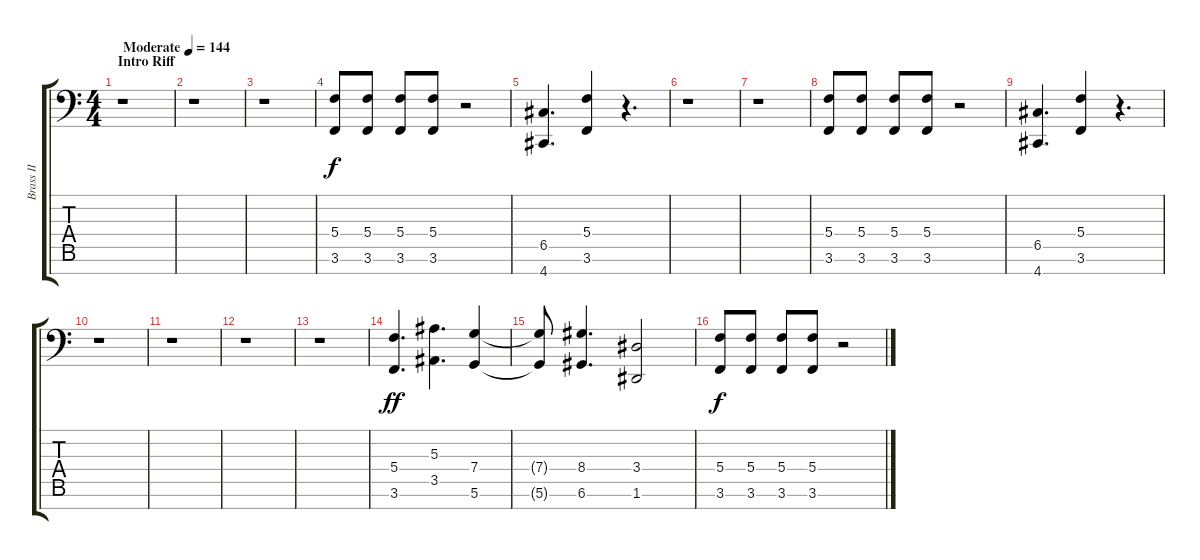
\track ("Brass II" "Brass II") {instrument trombone}
\staff {score tabs}
\tuning (D4 A3 F3 C3 G2 D2 A1) {hide}
\ts (4 4)
\section ("" "Intro Riff")
\tempo (144 "Moderate")
\clef f4
\ks c
r.1{dy f instrument trombone} |
r.1 |
r.1 |
(5.4 3.6).8 (5.4 3.6).8 (5.4 3.6).8 (5.4 3.6).8 r.2 |
(6.5 4.7).4{d} (5.4 3.6).4 r.4{d} |
r.1 |
r.1 |
(5.4 3.6).8 (5.4 3.6).8 (5.4 3.6).8 (5.4 3.6).8 r.2 |
(6.5 4.7).4{d} (5.4 3.6).4 r.4{d} |
r.1 |
r.1 |
r.1 |
r.1 |
(5.4 3.6).4{d dy ff} (5.3 3.5).4{d} (7.4 5.6).4 |
(7.4{t} 5.6{t}).8 (8.4 6.6).4{d} (3.4 1.6).2 |
(5.4 3.6).8{dy f} (5.4 3.6).8 (5.4 3.6).8 (5.4 3.6).8 r.2
